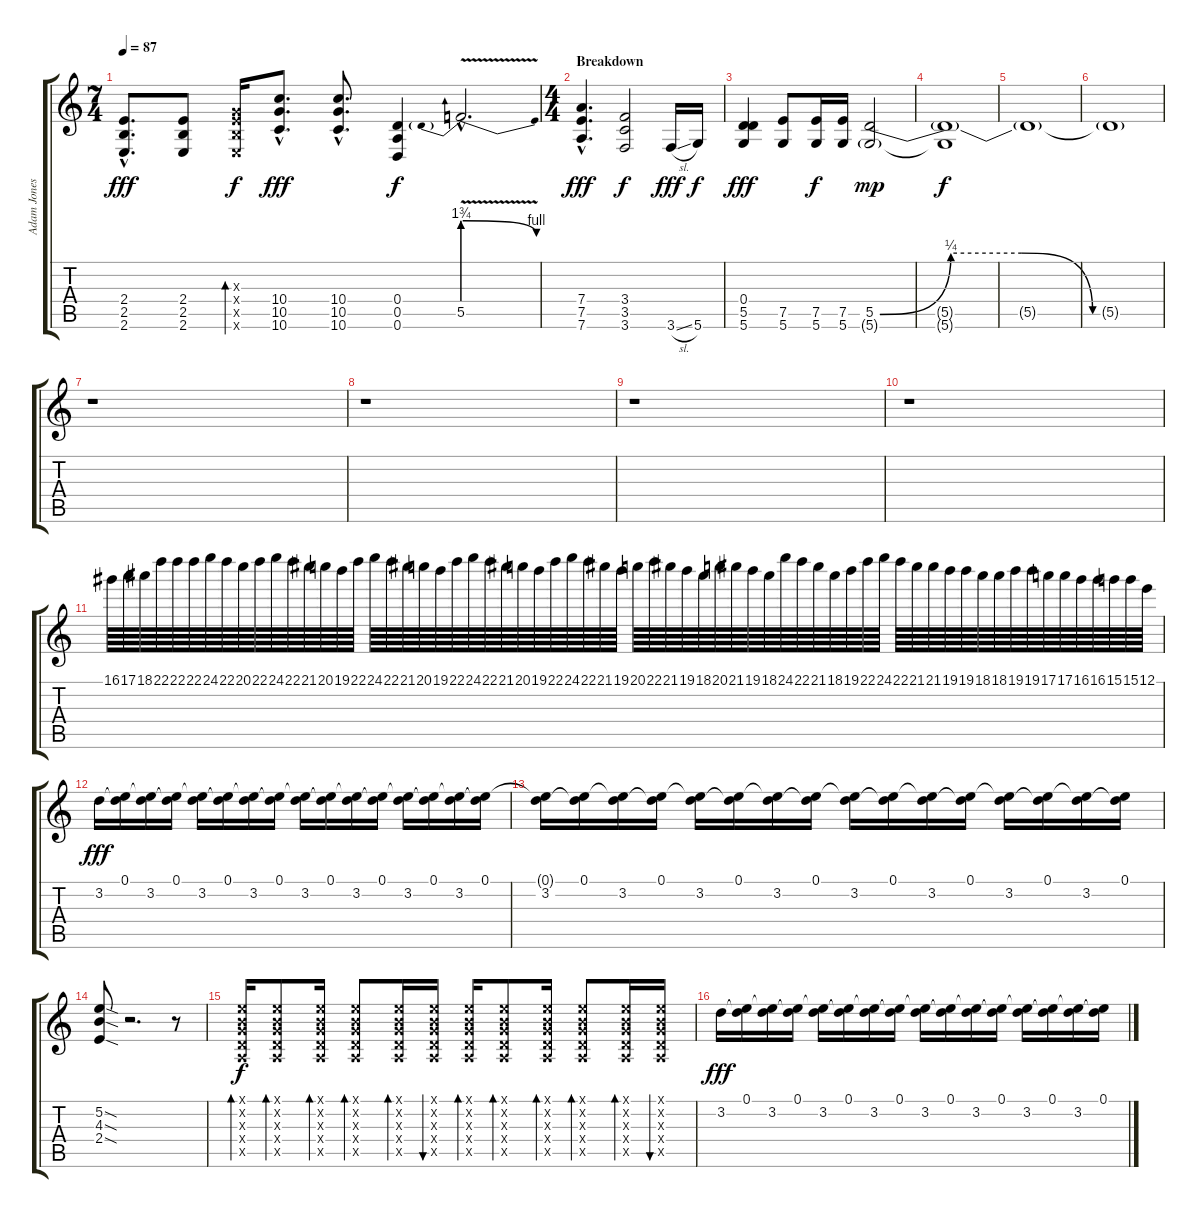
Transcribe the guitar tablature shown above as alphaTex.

\track ("Adam Jones" "Adam Jones") {instrument distortionguitar}
\staff {score tabs}
\tuning (E4 B3 G3 D3 A2 D2) {hide}
\ts (7 4)
\tempo 87
\clef g2
\ks c
(2.4{hac} 2.5{hac} 2.6{hac}).8{d dy fff} (2.4 2.5 2.6).8 (0.3{x} 2.4{x} 2.5{x} 2.6{x}).16{bd 30 dy f} (10.4{hac} 10.5{hac} 10.6{hac}).8{d dy fff} (10.4{hac} 10.5{hac} 10.6{hac}).8{d} (0.4 0.5 0.6).4{dy f} 5.5{be (prebendrelease 0 7 60 4) v hac}.2{d} |
\ts (4 4)
\section ("" "Breakdown")
(7.4{hac} 7.5{hac} 7.6{hac}).4{d dy fff} (3.4 3.5 3.6).2{dy f} 3.6{sl}.16{dy fff} 5.6.16{dy f} |
(0.4 5.5 5.6).4{dy fff} (7.5 5.6).8 (7.5 5.6).16{dy f} (7.5 5.6).16 (5.5{be (custom 0 0 15 1 30 1 45 0 60 0)} 5.6{g}).2{dy mp} |
(5.5{t} 5.6{t}).1{dy f volume 11 balance 2} |
5.5{t}.1{balance 8} |
5.5{t}.1{volume 0 balance 12} |
r.1 |
r.1 |
r.1 |
r.1{volume 14 balance 8} |
16.1.64 17.1.64 18.1.64 22.1.64 22.1.64 22.1.64 24.1.64 22.1.64 20.1.64 22.1.64 24.1.64 22.1.64 21.1.64 20.1.64 19.1.64 22.1.64 24.1.64 22.1.64 21.1.64 20.1.64 19.1.64 22.1.64 24.1.64 22.1.64 21.1.64 20.1.64 19.1.64 22.1.64 24.1.64 22.1.64 21.1.64 19.1.64 20.1.64 22.1.64 21.1.64 19.1.64 18.1.64 20.1.64 21.1.64 19.1.64 18.1.64 24.1.64 22.1.64 21.1.64 18.1.64 19.1.64 22.1.64 24.1.64 22.1.64 21.1.64 21.1.64 19.1.64 19.1.64 18.1.64 18.1.64 19.1.64 19.1.64 17.1.64 17.1.64 16.1.64 16.1.64 15.1.64 15.1.64 12.1.64 |
3.2.16{dy fff} (0.1 3.2{t}).16 (0.1{t} 3.2).16 (0.1 3.2{t}).16 (0.1{t} 3.2).16 (0.1 3.2{t}).16 (0.1{t} 3.2).16 (0.1 3.2{t}).16 (0.1{t} 3.2).16 (0.1 3.2{t}).16 (0.1{t} 3.2).16 (0.1 3.2{t}).16 (0.1{t} 3.2).16 (0.1 3.2{t}).16 (0.1{t} 3.2).16 (0.1 3.2{t}).16 |
(0.1{t} 3.2).16 (0.1 3.2{t}).16 (0.1{t} 3.2).16 (0.1 3.2{t}).16 (0.1{t} 3.2).16 (0.1 3.2{t}).16 (0.1{t} 3.2).16 (0.1 3.2{t}).16 (0.1{t} 3.2).16 (0.1 3.2{t}).16 (0.1{t} 3.2).16 (0.1 3.2{t}).16 (0.1{t} 3.2).16 (0.1 3.2{t}).16 (0.1{t} 3.2).16 (0.1 3.2{t}).16 |
(5.2{sod} 4.3{sod} 2.4{sod}).8 r.2{d} r.8 |
(0.1{x} 0.2{x} 0.3{x} 0.4{x} 0.5{x}).16{bd 30 dy f} (0.1{x} 0.2{x} 0.3{x} 0.4{x} 0.5{x}).8{bd 30} (0.1{x} 0.2{x} 0.3{x} 0.4{x} 0.5{x}).16{bd 30} (0.1{x} 0.2{x} 0.3{x} 0.4{x} 0.5{x}).8{bd 30} (0.1{x} 0.2{x} 0.3{x} 0.4{x} 0.5{x}).16{bd 30} (0.1{x} 0.2{x} 0.3{x} 0.4{x} 0.5{x}).16{bu 30} (0.1{x} 0.2{x} 0.3{x} 0.4{x} 0.5{x}).16{bd 30} (0.1{x} 0.2{x} 0.3{x} 0.4{x} 0.5{x}).8{bd 30} (0.1{x} 0.2{x} 0.3{x} 0.4{x} 0.5{x}).16{bd 30} (0.1{x} 0.2{x} 0.3{x} 0.4{x} 0.5{x}).8{bd 30} (0.1{x} 0.2{x} 0.3{x} 0.4{x} 0.5{x}).16{bd 30} (0.1{x} 0.2{x} 0.3{x} 0.4{x} 0.5{x}).16{bu 30} |
3.2.16{dy fff} (0.1 3.2{t}).16 (0.1{t} 3.2).16 (0.1 3.2{t}).16 (0.1{t} 3.2).16 (0.1 3.2{t}).16 (0.1{t} 3.2).16 (0.1 3.2{t}).16 (0.1{t} 3.2).16 (0.1 3.2{t}).16 (0.1{t} 3.2).16 (0.1 3.2{t}).16 (0.1{t} 3.2).16 (0.1 3.2{t}).16 (0.1{t} 3.2).16 (0.1 3.2{t}).16
